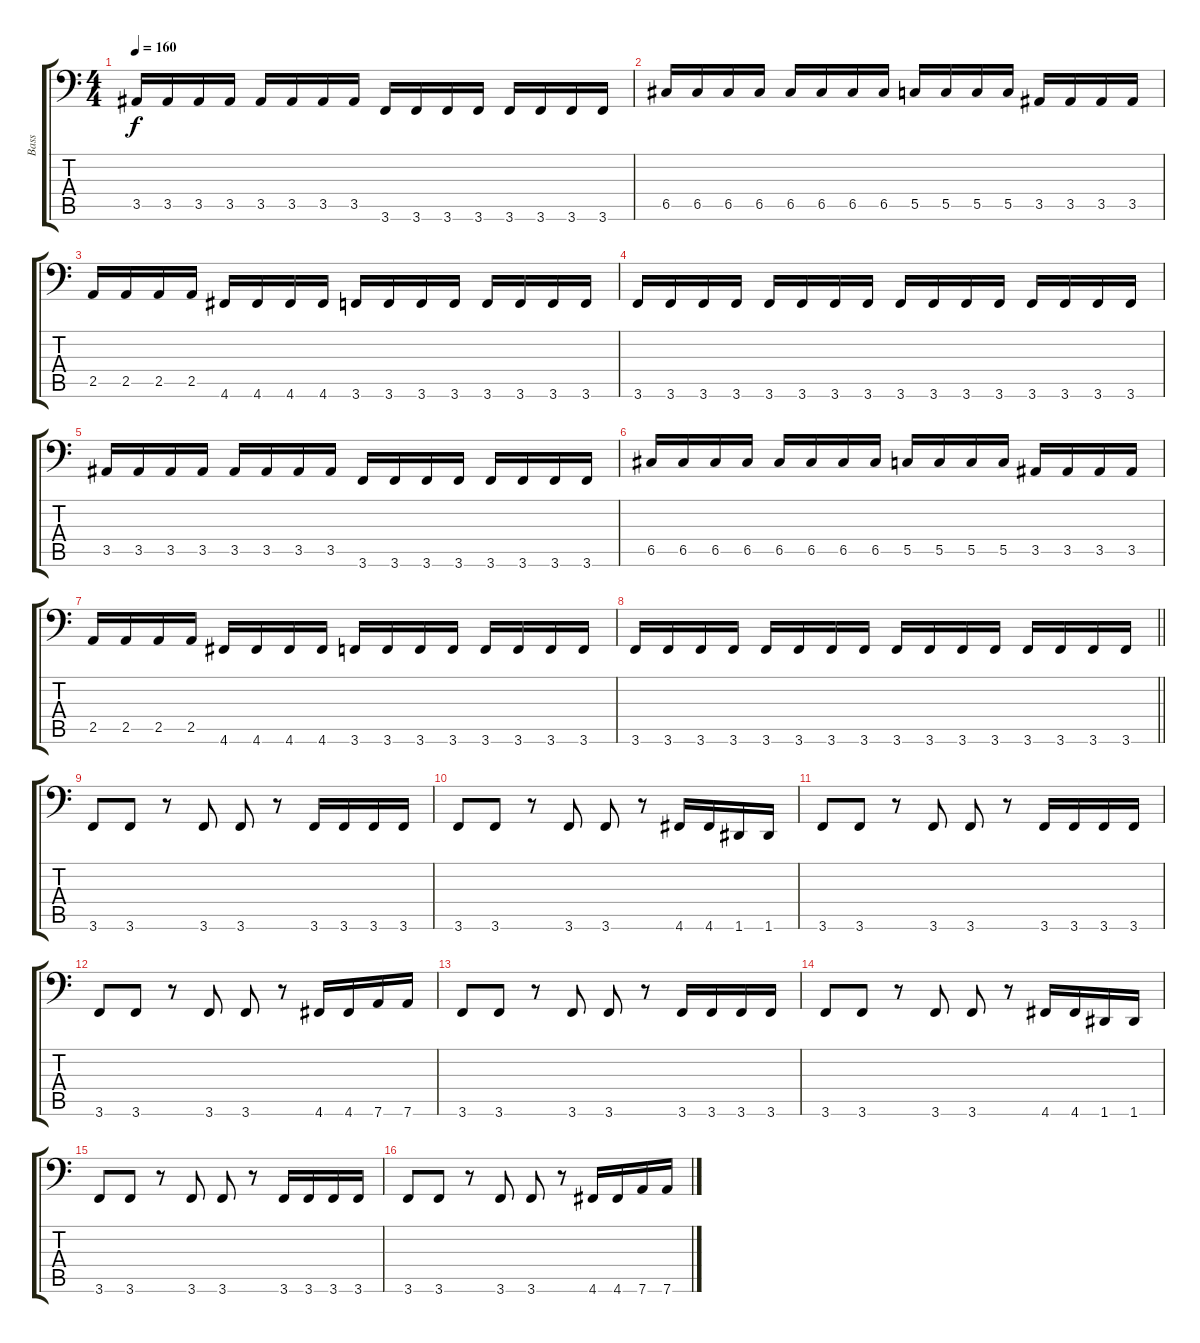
\track ("Bass" "Bass") {instrument electricbassfinger}
\staff {score tabs}
\tuning (D3 A2 F2 C2 G1 D1) {hide}
\ts (4 4)
\tempo 160
\clef f4
\ks c
3.5.16{dy f} 3.5.16 3.5.16 3.5.16 3.5.16 3.5.16 3.5.16 3.5.16 3.6.16 3.6.16 3.6.16 3.6.16 3.6.16 3.6.16 3.6.16 3.6.16 |
6.5.16 6.5.16 6.5.16 6.5.16 6.5.16 6.5.16 6.5.16 6.5.16 5.5.16 5.5.16 5.5.16 5.5.16 3.5.16 3.5.16 3.5.16 3.5.16 |
2.5.16 2.5.16 2.5.16 2.5.16 4.6.16 4.6.16 4.6.16 4.6.16 3.6.16 3.6.16 3.6.16 3.6.16 3.6.16 3.6.16 3.6.16 3.6.16 |
3.6.16 3.6.16 3.6.16 3.6.16 3.6.16 3.6.16 3.6.16 3.6.16 3.6.16 3.6.16 3.6.16 3.6.16 3.6.16 3.6.16 3.6.16 3.6.16 |
3.5.16 3.5.16 3.5.16 3.5.16 3.5.16 3.5.16 3.5.16 3.5.16 3.6.16 3.6.16 3.6.16 3.6.16 3.6.16 3.6.16 3.6.16 3.6.16 |
6.5.16 6.5.16 6.5.16 6.5.16 6.5.16 6.5.16 6.5.16 6.5.16 5.5.16 5.5.16 5.5.16 5.5.16 3.5.16 3.5.16 3.5.16 3.5.16 |
2.5.16 2.5.16 2.5.16 2.5.16 4.6.16 4.6.16 4.6.16 4.6.16 3.6.16 3.6.16 3.6.16 3.6.16 3.6.16 3.6.16 3.6.16 3.6.16 |
\barLineRight lightlight
3.6.16 3.6.16 3.6.16 3.6.16 3.6.16 3.6.16 3.6.16 3.6.16 3.6.16 3.6.16 3.6.16 3.6.16 3.6.16 3.6.16 3.6.16 3.6.16 |
3.6.8 3.6.8 r.8 3.6.8 3.6.8 r.8 3.6.16 3.6.16 3.6.16 3.6.16 |
3.6.8 3.6.8 r.8 3.6.8 3.6.8 r.8 4.6.16 4.6.16 1.6.16 1.6.16 |
3.6.8 3.6.8 r.8 3.6.8 3.6.8 r.8 3.6.16 3.6.16 3.6.16 3.6.16 |
3.6.8 3.6.8 r.8 3.6.8 3.6.8 r.8 4.6.16 4.6.16 7.6.16 7.6.16 |
3.6.8 3.6.8 r.8 3.6.8 3.6.8 r.8 3.6.16 3.6.16 3.6.16 3.6.16 |
3.6.8 3.6.8 r.8 3.6.8 3.6.8 r.8 4.6.16 4.6.16 1.6.16 1.6.16 |
3.6.8 3.6.8 r.8 3.6.8 3.6.8 r.8 3.6.16 3.6.16 3.6.16 3.6.16 |
3.6.8 3.6.8 r.8 3.6.8 3.6.8 r.8 4.6.16 4.6.16 7.6.16 7.6.16
